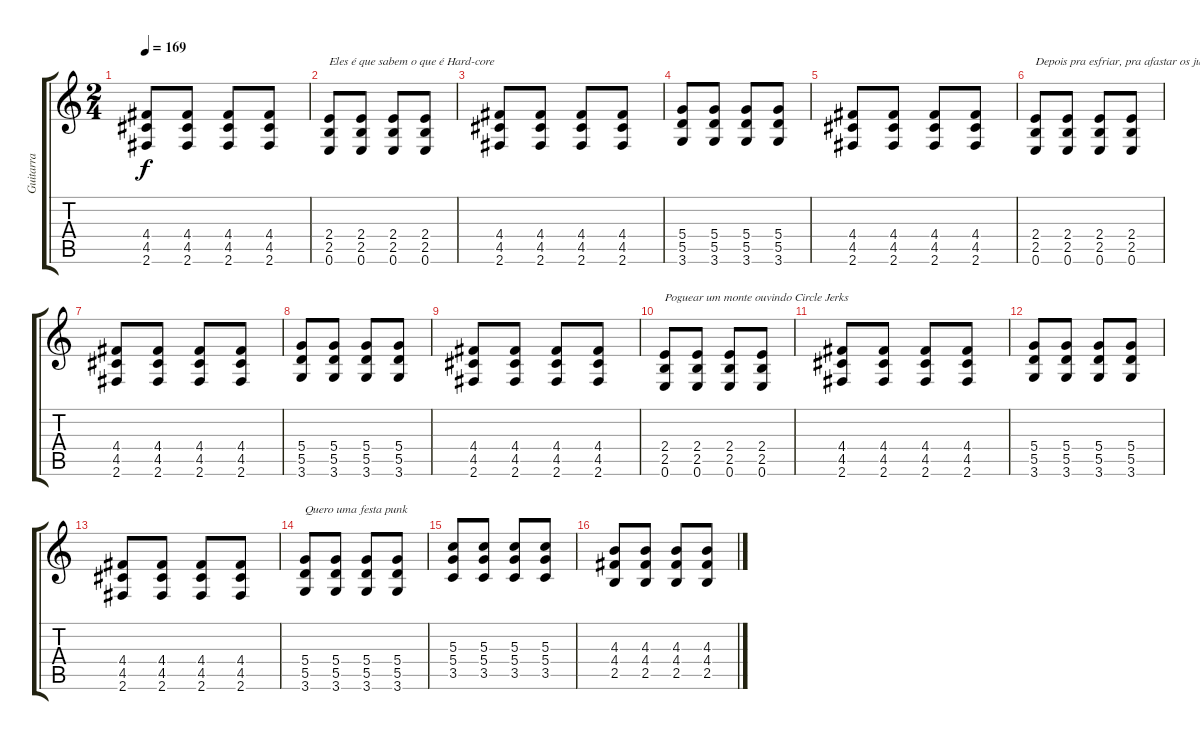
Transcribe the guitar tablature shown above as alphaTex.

\track ("Guitarra" "Guitarra") {instrument distortionguitar}
\staff {score tabs}
\tuning (E4 B3 G3 D3 A2 E2) {hide}
\ts (2 4)
\tempo 169
\clef g2
\ks c
(4.4 4.5 2.6).8{dy f} (4.4 4.5 2.6).8 (4.4 4.5 2.6).8 (4.4 4.5 2.6).8 |
(2.4 2.5 0.6).8{txt "Eles é que sabem o que é Hard-core "} (2.4 2.5 0.6).8 (2.4 2.5 0.6).8 (2.4 2.5 0.6).8 |
(4.4 4.5 2.6).8 (4.4 4.5 2.6).8 (4.4 4.5 2.6).8 (4.4 4.5 2.6).8 |
(5.4 5.5 3.6).8 (5.4 5.5 3.6).8 (5.4 5.5 3.6).8 (5.4 5.5 3.6).8 |
(4.4 4.5 2.6).8 (4.4 4.5 2.6).8 (4.4 4.5 2.6).8 (4.4 4.5 2.6).8 |
(2.4 2.5 0.6).8{txt "Depois pra esfriar, pra afastar os junkies "} (2.4 2.5 0.6).8 (2.4 2.5 0.6).8 (2.4 2.5 0.6).8 |
(4.4 4.5 2.6).8 (4.4 4.5 2.6).8 (4.4 4.5 2.6).8 (4.4 4.5 2.6).8 |
(5.4 5.5 3.6).8 (5.4 5.5 3.6).8 (5.4 5.5 3.6).8 (5.4 5.5 3.6).8 |
(4.4 4.5 2.6).8 (4.4 4.5 2.6).8 (4.4 4.5 2.6).8 (4.4 4.5 2.6).8 |
(2.4 2.5 0.6).8{txt "Poguear um monte ouvindo Circle Jerks "} (2.4 2.5 0.6).8 (2.4 2.5 0.6).8 (2.4 2.5 0.6).8 |
(4.4 4.5 2.6).8 (4.4 4.5 2.6).8 (4.4 4.5 2.6).8 (4.4 4.5 2.6).8 |
(5.4 5.5 3.6).8 (5.4 5.5 3.6).8 (5.4 5.5 3.6).8 (5.4 5.5 3.6).8 |
(4.4 4.5 2.6).8 (4.4 4.5 2.6).8 (4.4 4.5 2.6).8 (4.4 4.5 2.6).8 |
(5.4 5.5 3.6).8{txt "Quero uma festa punk "} (5.4 5.5 3.6).8 (5.4 5.5 3.6).8 (5.4 5.5 3.6).8 |
(5.3 5.4 3.5).8 (5.3 5.4 3.5).8 (5.3 5.4 3.5).8 (5.3 5.4 3.5).8 |
(4.3 4.4 2.5).8 (4.3 4.4 2.5).8 (4.3 4.4 2.5).8 (4.3 4.4 2.5).8
